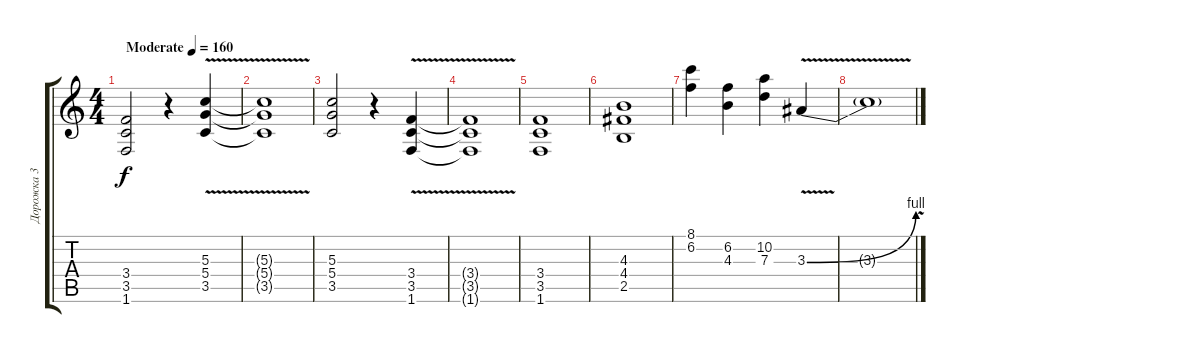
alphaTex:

\track ("Дорожка 3" "Дорожка 3") {instrument electricguitarclean}
\staff {score tabs}
\tuning (E4 B3 G3 D3 A2 E2) {hide}
\ts (4 4)
\tempo (160 "Moderate")
\clef g2
\ks c
(3.4 3.5 1.6).2{dy f instrument electricguitarclean} r.4 (5.3 5.4 3.5{v}).4 |
(5.3{t} 5.4{t} 3.5{t}).1 |
(5.3 5.4 3.5).2 r.4 (3.4 3.5 1.6{v}).4 |
(3.4{t} 3.5{t} 1.6{t}).1 |
(3.4 3.5 1.6).1 |
(4.3 4.4 2.5).1 |
(8.1 6.2).4 (6.2 4.3).4 (10.2 7.3).4 3.3{be (bend 0 0 60 4) v}.4 |
3.3{v t}.1
